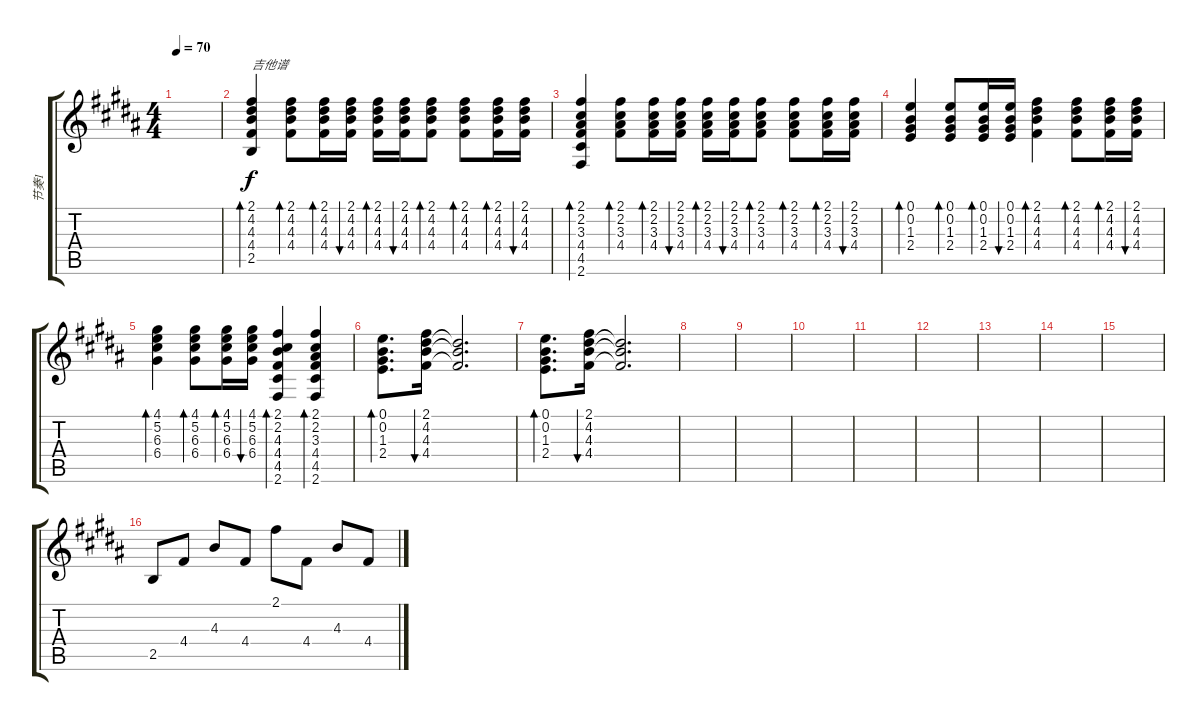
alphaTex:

\track ("节奏1" "节奏1") {instrument acousticguitarsteel}
\staff {score tabs}
\tuning (E4 B3 G3 D3 A2 E2) {hide}
\ts (4 4)
\tempo 70
\clef g2
\ks b
|
(2.1 4.2 4.3 4.4 2.5).4{bd 30 txt "吉他谱"} (2.1 4.2 4.3 4.4).8{bd 30} (2.1 4.2 4.3 4.4).16{bd 30} (2.1 4.2 4.3 4.4).16{bu 30} (2.1 4.2 4.3 4.4).16{bd 30} (2.1 4.2 4.3 4.4).16{bu 30} (2.1 4.2 4.3 4.4).8{bd 30} (2.1 4.2 4.3 4.4).8{bd 30} (2.1 4.2 4.3 4.4).16{bd 30} (2.1 4.2 4.3 4.4).16{bu 30} |
(2.1 2.2 3.3 4.4 4.5 2.6).4{bd 30} (2.1 2.2 3.3 4.4).8{bd 30} (2.1 2.2 3.3 4.4).16{bd 30} (2.1 2.2 3.3 4.4).16{bu 30} (2.1 2.2 3.3 4.4).16{bd 30} (2.1 2.2 3.3 4.4).16{bu 30} (2.1 2.2 3.3 4.4).8{bd 30} (2.1 2.2 3.3 4.4).8{bd 30} (2.1 2.2 3.3 4.4).16{bd 30} (2.1 2.2 3.3 4.4).16{bu 30} |
(0.1 0.2 1.3 2.4).4{bd 30} (0.1 0.2 1.3 2.4).8{bd 30} (0.1 0.2 1.3 2.4).16{bd 30} (0.1 0.2 1.3 2.4).16{bu 30} (2.1 4.2 4.3 4.4).4{bd 30} (2.1 4.2 4.3 4.4).8{bd 30} (2.1 4.2 4.3 4.4).16{bd 30} (2.1 4.2 4.3 4.4).16{bu 30} |
(4.1 5.2 6.3 6.4).4{bd 30} (4.1 5.2 6.3 6.4).8{bd 30} (4.1 5.2 6.3 6.4).16{bd 30} (4.1 5.2 6.3 6.4).16{bu 30} (2.1 2.2 4.3 4.4 4.5 2.6).4{bd 30} (2.1 2.2 3.3 4.4 4.5 2.6).4{bd 30} |
(0.1 0.2 1.3 2.4).8{d bd 30} (2.1 4.2 4.3 4.4).16{bu 30} (4.2{t} 4.3{t} 4.4{t}).2{d} |
(0.1 0.2 1.3 2.4).8{d bd 30} (2.1 4.2 4.3 4.4).16{bu 30} (4.2{t} 4.3{t} 4.4{t}).2{d} |
|
|
|
|
|
|
|
|
2.5.8 4.4.8 4.3.8 4.4.8 2.1.8 4.4.8 4.3.8 4.4.8
